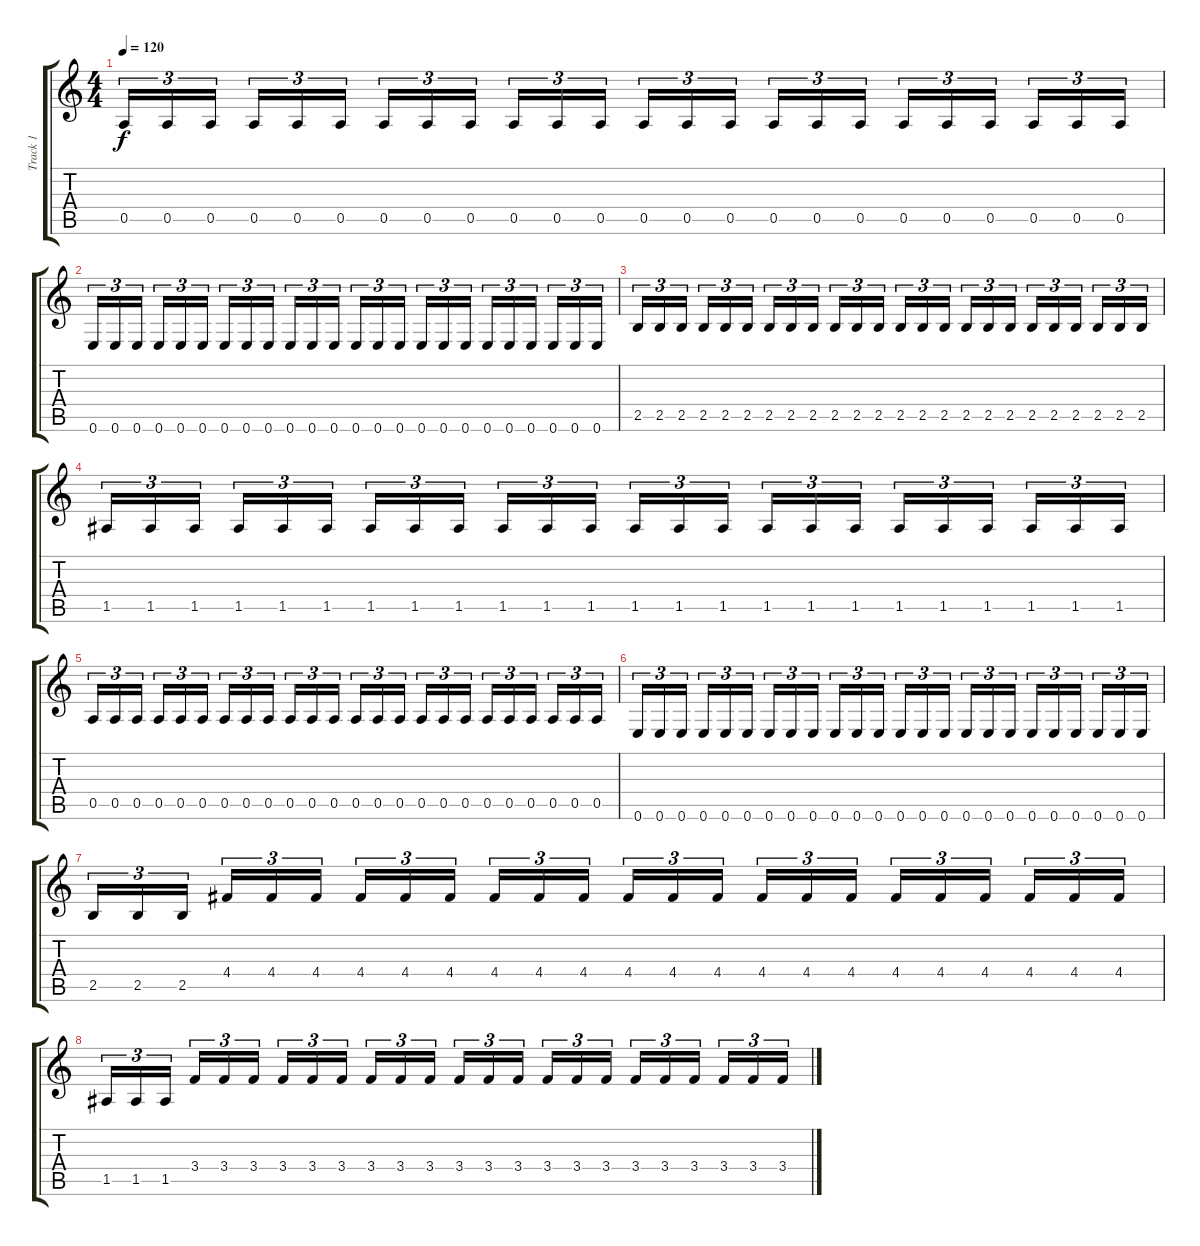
\track ("Track 1" "Track 1") {instrument distortionguitar}
\staff {score tabs}
\tuning (E4 B3 G3 D3 A2 E2) {hide}
\ts (4 4)
\tempo 120
\clef g2
\ks c
0.5.16{tu (3 2) dy f} 0.5.16{tu (3 2)} 0.5.16{tu (3 2) beam splitsecondary} 0.5.16{tu (3 2)} 0.5.16{tu (3 2)} 0.5.16{tu (3 2)} 0.5.16{tu (3 2)} 0.5.16{tu (3 2)} 0.5.16{tu (3 2) beam splitsecondary} 0.5.16{tu (3 2)} 0.5.16{tu (3 2)} 0.5.16{tu (3 2)} 0.5.16{tu (3 2)} 0.5.16{tu (3 2)} 0.5.16{tu (3 2) beam splitsecondary} 0.5.16{tu (3 2)} 0.5.16{tu (3 2)} 0.5.16{tu (3 2)} 0.5.16{tu (3 2)} 0.5.16{tu (3 2)} 0.5.16{tu (3 2) beam splitsecondary} 0.5.16{tu (3 2)} 0.5.16{tu (3 2)} 0.5.16{tu (3 2)} |
0.6.16{tu (3 2)} 0.6.16{tu (3 2)} 0.6.16{tu (3 2) beam splitsecondary} 0.6.16{tu (3 2)} 0.6.16{tu (3 2)} 0.6.16{tu (3 2)} 0.6.16{tu (3 2)} 0.6.16{tu (3 2)} 0.6.16{tu (3 2) beam splitsecondary} 0.6.16{tu (3 2)} 0.6.16{tu (3 2)} 0.6.16{tu (3 2)} 0.6.16{tu (3 2)} 0.6.16{tu (3 2)} 0.6.16{tu (3 2) beam splitsecondary} 0.6.16{tu (3 2)} 0.6.16{tu (3 2)} 0.6.16{tu (3 2)} 0.6.16{tu (3 2)} 0.6.16{tu (3 2)} 0.6.16{tu (3 2) beam splitsecondary} 0.6.16{tu (3 2)} 0.6.16{tu (3 2)} 0.6.16{tu (3 2)} |
2.5.16{tu (3 2)} 2.5.16{tu (3 2)} 2.5.16{tu (3 2) beam splitsecondary} 2.5.16{tu (3 2)} 2.5.16{tu (3 2)} 2.5.16{tu (3 2)} 2.5.16{tu (3 2)} 2.5.16{tu (3 2)} 2.5.16{tu (3 2) beam splitsecondary} 2.5.16{tu (3 2)} 2.5.16{tu (3 2)} 2.5.16{tu (3 2)} 2.5.16{tu (3 2)} 2.5.16{tu (3 2)} 2.5.16{tu (3 2) beam splitsecondary} 2.5.16{tu (3 2)} 2.5.16{tu (3 2)} 2.5.16{tu (3 2)} 2.5.16{tu (3 2)} 2.5.16{tu (3 2)} 2.5.16{tu (3 2) beam splitsecondary} 2.5.16{tu (3 2)} 2.5.16{tu (3 2)} 2.5.16{tu (3 2)} |
1.5.16{tu (3 2)} 1.5.16{tu (3 2)} 1.5.16{tu (3 2) beam splitsecondary} 1.5.16{tu (3 2)} 1.5.16{tu (3 2)} 1.5.16{tu (3 2)} 1.5.16{tu (3 2)} 1.5.16{tu (3 2)} 1.5.16{tu (3 2) beam splitsecondary} 1.5.16{tu (3 2)} 1.5.16{tu (3 2)} 1.5.16{tu (3 2)} 1.5.16{tu (3 2)} 1.5.16{tu (3 2)} 1.5.16{tu (3 2) beam splitsecondary} 1.5.16{tu (3 2)} 1.5.16{tu (3 2)} 1.5.16{tu (3 2)} 1.5.16{tu (3 2)} 1.5.16{tu (3 2)} 1.5.16{tu (3 2) beam splitsecondary} 1.5.16{tu (3 2)} 1.5.16{tu (3 2)} 1.5.16{tu (3 2)} |
0.5.16{tu (3 2)} 0.5.16{tu (3 2)} 0.5.16{tu (3 2) beam splitsecondary} 0.5.16{tu (3 2)} 0.5.16{tu (3 2)} 0.5.16{tu (3 2)} 0.5.16{tu (3 2)} 0.5.16{tu (3 2)} 0.5.16{tu (3 2) beam splitsecondary} 0.5.16{tu (3 2)} 0.5.16{tu (3 2)} 0.5.16{tu (3 2)} 0.5.16{tu (3 2)} 0.5.16{tu (3 2)} 0.5.16{tu (3 2) beam splitsecondary} 0.5.16{tu (3 2)} 0.5.16{tu (3 2)} 0.5.16{tu (3 2)} 0.5.16{tu (3 2)} 0.5.16{tu (3 2)} 0.5.16{tu (3 2) beam splitsecondary} 0.5.16{tu (3 2)} 0.5.16{tu (3 2)} 0.5.16{tu (3 2)} |
0.6.16{tu (3 2)} 0.6.16{tu (3 2)} 0.6.16{tu (3 2) beam splitsecondary} 0.6.16{tu (3 2)} 0.6.16{tu (3 2)} 0.6.16{tu (3 2)} 0.6.16{tu (3 2)} 0.6.16{tu (3 2)} 0.6.16{tu (3 2) beam splitsecondary} 0.6.16{tu (3 2)} 0.6.16{tu (3 2)} 0.6.16{tu (3 2)} 0.6.16{tu (3 2)} 0.6.16{tu (3 2)} 0.6.16{tu (3 2) beam splitsecondary} 0.6.16{tu (3 2)} 0.6.16{tu (3 2)} 0.6.16{tu (3 2)} 0.6.16{tu (3 2)} 0.6.16{tu (3 2)} 0.6.16{tu (3 2) beam splitsecondary} 0.6.16{tu (3 2)} 0.6.16{tu (3 2)} 0.6.16{tu (3 2)} |
2.5.16{tu (3 2)} 2.5.16{tu (3 2)} 2.5.16{tu (3 2) beam splitsecondary} 4.4.16{tu (3 2)} 4.4.16{tu (3 2)} 4.4.16{tu (3 2)} 4.4.16{tu (3 2)} 4.4.16{tu (3 2)} 4.4.16{tu (3 2) beam splitsecondary} 4.4.16{tu (3 2)} 4.4.16{tu (3 2)} 4.4.16{tu (3 2)} 4.4.16{tu (3 2)} 4.4.16{tu (3 2)} 4.4.16{tu (3 2) beam splitsecondary} 4.4.16{tu (3 2)} 4.4.16{tu (3 2)} 4.4.16{tu (3 2)} 4.4.16{tu (3 2)} 4.4.16{tu (3 2)} 4.4.16{tu (3 2) beam splitsecondary} 4.4.16{tu (3 2)} 4.4.16{tu (3 2)} 4.4.16{tu (3 2)} |
1.5.16{tu (3 2)} 1.5.16{tu (3 2)} 1.5.16{tu (3 2) beam splitsecondary} 3.4.16{tu (3 2)} 3.4.16{tu (3 2)} 3.4.16{tu (3 2)} 3.4.16{tu (3 2)} 3.4.16{tu (3 2)} 3.4.16{tu (3 2) beam splitsecondary} 3.4.16{tu (3 2)} 3.4.16{tu (3 2)} 3.4.16{tu (3 2)} 3.4.16{tu (3 2)} 3.4.16{tu (3 2)} 3.4.16{tu (3 2) beam splitsecondary} 3.4.16{tu (3 2)} 3.4.16{tu (3 2)} 3.4.16{tu (3 2)} 3.4.16{tu (3 2)} 3.4.16{tu (3 2)} 3.4.16{tu (3 2) beam splitsecondary} 3.4.16{tu (3 2)} 3.4.16{tu (3 2)} 3.4.16{tu (3 2)}
